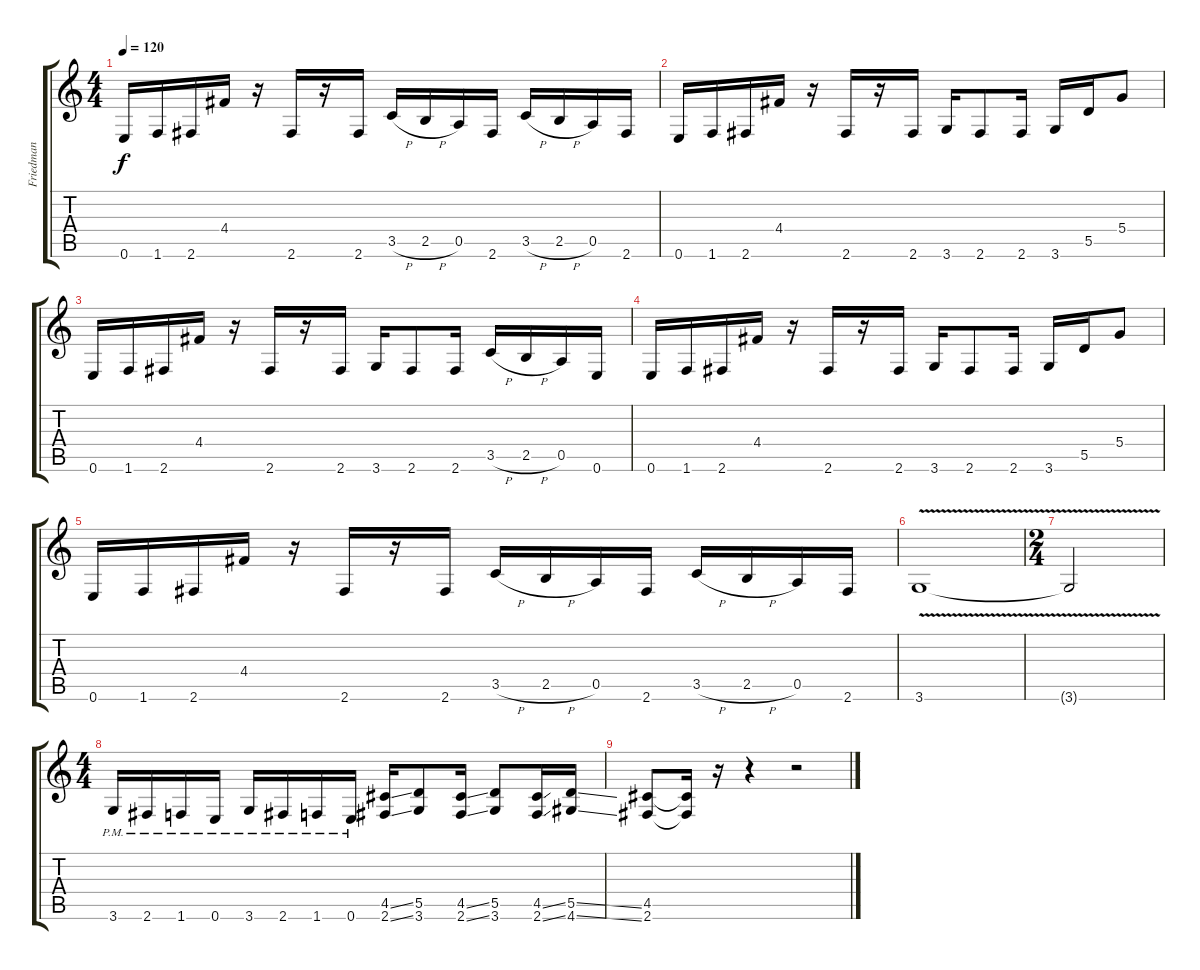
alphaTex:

\track ("Friedman" "Friedman") {instrument distortionguitar}
\staff {score tabs}
\tuning (E4 B3 G3 D3 A2 E2) {hide}
\ts (4 4)
\tempo 120
\clef g2
\ks c
0.6.16{dy f} 1.6.16 2.6.16 4.4.16 r.16 2.6.16 r.16 2.6.16 3.5{h}.16 2.5{h}.16 0.5.16 2.6.16 3.5{h}.16 2.5{h}.16 0.5.16 2.6.16 |
0.6.16 1.6.16 2.6.16 4.4.16 r.16 2.6.16 r.16 2.6.16 3.6.16 2.6.8 2.6.16 3.6.16 5.5.16 5.4.8 |
0.6.16 1.6.16 2.6.16 4.4.16 r.16 2.6.16 r.16 2.6.16 3.6.16 2.6.8 2.6.16 3.5{h}.16 2.5{h}.16 0.5.16 0.6.16 |
0.6.16 1.6.16 2.6.16 4.4.16 r.16 2.6.16 r.16 2.6.16 3.6.16 2.6.8 2.6.16 3.6.16 5.5.16 5.4.8 |
0.6.16 1.6.16 2.6.16 4.4.16 r.16 2.6.16 r.16 2.6.16 3.5{h}.16 2.5{h}.16 0.5.16 2.6.16 3.5{h}.16 2.5{h}.16 0.5.16 2.6.16 |
3.6{v}.1 |
\ts (2 4)
3.6{t}.2 |
\ts (4 4)
3.6{pm}.16 2.6{pm}.16 1.6{pm}.16 0.6{pm}.16 3.6{pm}.16 2.6{pm}.16 1.6{pm}.16 0.6{pm}.16 (4.5{ss} 2.6{ss}).16 (5.5 3.6).8 (4.5{ss} 2.6{ss}).16 (5.5 3.6).8 (4.5{ss} 2.6{ss}).16 (5.5{ss} 4.6{ss}).16 |
(4.5 2.6).8 (4.5{t} 2.6{t}).16 r.16 r.4 r.2
